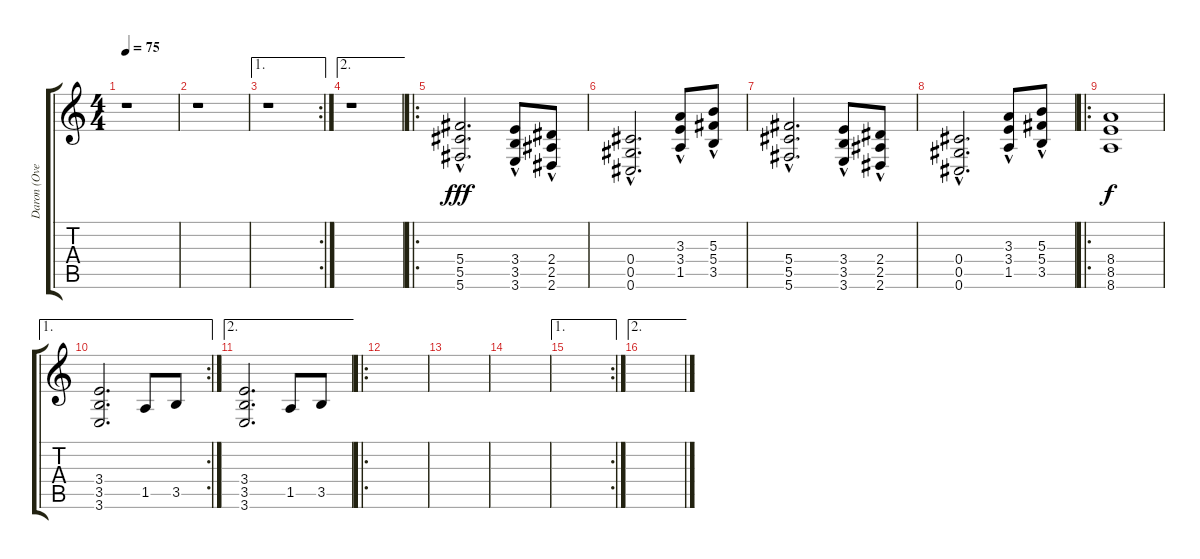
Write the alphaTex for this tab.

\track ("Daron (Overdrive)" "Daron (Ove") {instrument distortionguitar}
\staff {score tabs}
\tuning (Eb4 Bb3 Gb3 Db3 Ab2 Db2) {hide}
\ts (4 4)
\tempo 75
\clef g2
\ks c
r.1{dy f} |
r.1 |
\ae 1
\rc 2
r.1 |
\ae 2
r.1 |
\ro
(5.4{hac} 5.5{hac} 5.6{hac}).2{d dy fff} (3.4{hac} 3.5{hac} 3.6{hac}).8 (2.4{hac} 2.5{hac} 2.6{hac}).8 |
(0.4{hac} 0.5{hac} 0.6{hac}).2{d} (3.3{hac} 3.4{hac} 1.5{hac}).8 (5.3{hac} 5.4{hac} 3.5{hac}).8 |
(5.4{hac} 5.5{hac} 5.6{hac}).2{d} (3.4{hac} 3.5{hac} 3.6{hac}).8 (2.4{hac} 2.5{hac} 2.6{hac}).8 |
(0.4{hac} 0.5{hac} 0.6{hac}).2{d} (3.3{hac} 3.4{hac} 1.5{hac}).8 (5.3{hac} 5.4{hac} 3.5{hac}).8 |
\ro
(8.4 8.5 8.6).1{dy f} |
\ae 1
\rc 2
(3.4 3.5 3.6).2{d} 1.5.8 3.5.8 |
\ae 2
(3.4 3.5 3.6).2{d} 1.5.8 3.5.8 |
\ro
|
|
|
\ae 1
\rc 2
|
\ae 2
